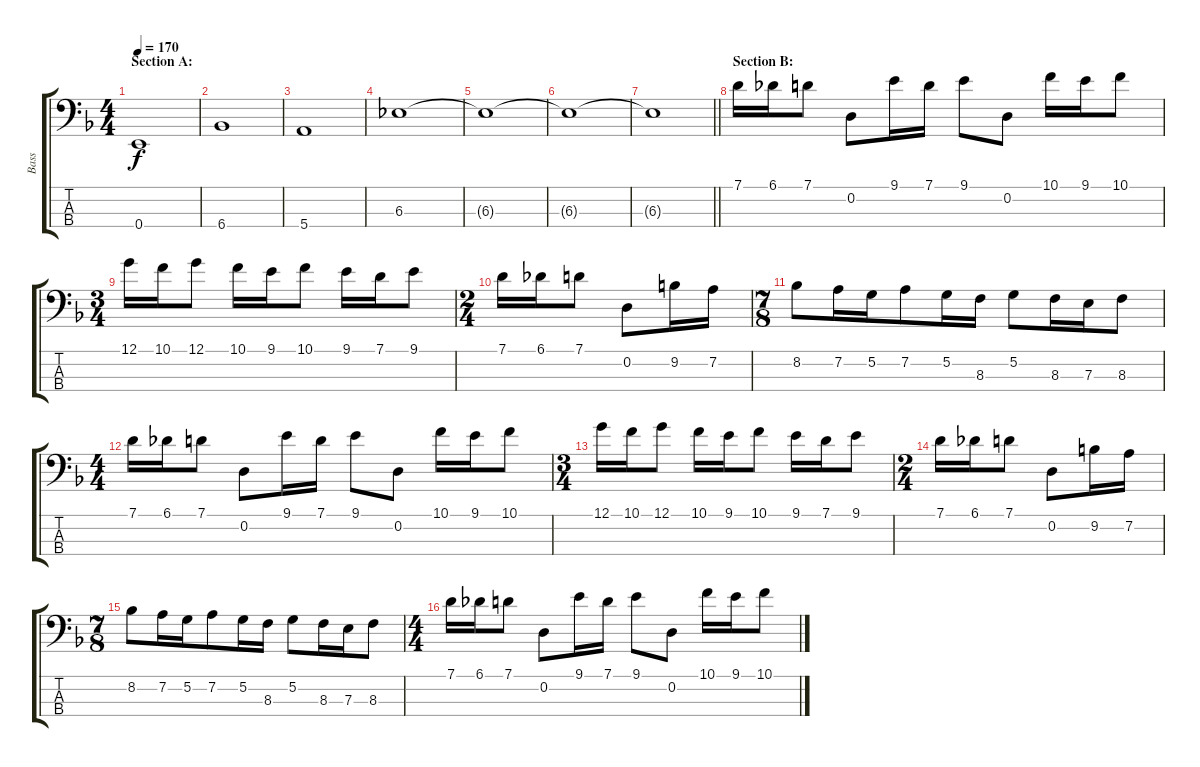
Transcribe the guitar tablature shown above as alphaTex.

\track ("Bass" "Bass") {instrument electricbassfinger}
\staff {score tabs}
\tuning (G2 D2 A1 E1) {hide}
\ts (4 4)
\section ("" "Section A:")
\tempo 170
\tempo 125
\tempo 170
\clef f4
\ks f
0.4.1{dy f volume 13 balance 8 instrument electricbassfinger} |
6.4.1 |
5.4.1 |
6.3.1 |
6.3{t}.1 |
6.3{t}.1 |
\barLineRight lightlight
6.3{t}.1 |
\section ("" "Section B:")
7.1.16 6.1.16 7.1.8 0.2.8 9.1.16 7.1.16 9.1.8 0.2.8 10.1.16 9.1.16 10.1.8 |
\ts (3 4)
12.1.16 10.1.16 12.1.8 10.1.16 9.1.16 10.1.8 9.1.16 7.1.16 9.1.8 |
\ts (2 4)
7.1.16 6.1.16 7.1.8 0.2.8 9.2.16 7.2.16 |
\ts (7 8)
8.2.8 7.2.16 5.2.16 7.2.8 5.2.16 8.3.16 5.2.8 8.3.16 7.3.16 8.3.8 |
\ts (4 4)
7.1.16 6.1.16 7.1.8 0.2.8 9.1.16 7.1.16 9.1.8 0.2.8 10.1.16 9.1.16 10.1.8 |
\ts (3 4)
12.1.16 10.1.16 12.1.8 10.1.16 9.1.16 10.1.8 9.1.16 7.1.16 9.1.8 |
\ts (2 4)
7.1.16 6.1.16 7.1.8 0.2.8 9.2.16 7.2.16 |
\ts (7 8)
8.2.8 7.2.16 5.2.16 7.2.8 5.2.16 8.3.16 5.2.8 8.3.16 7.3.16 8.3.8 |
\ts (4 4)
7.1.16 6.1.16 7.1.8 0.2.8 9.1.16 7.1.16 9.1.8 0.2.8 10.1.16 9.1.16 10.1.8
